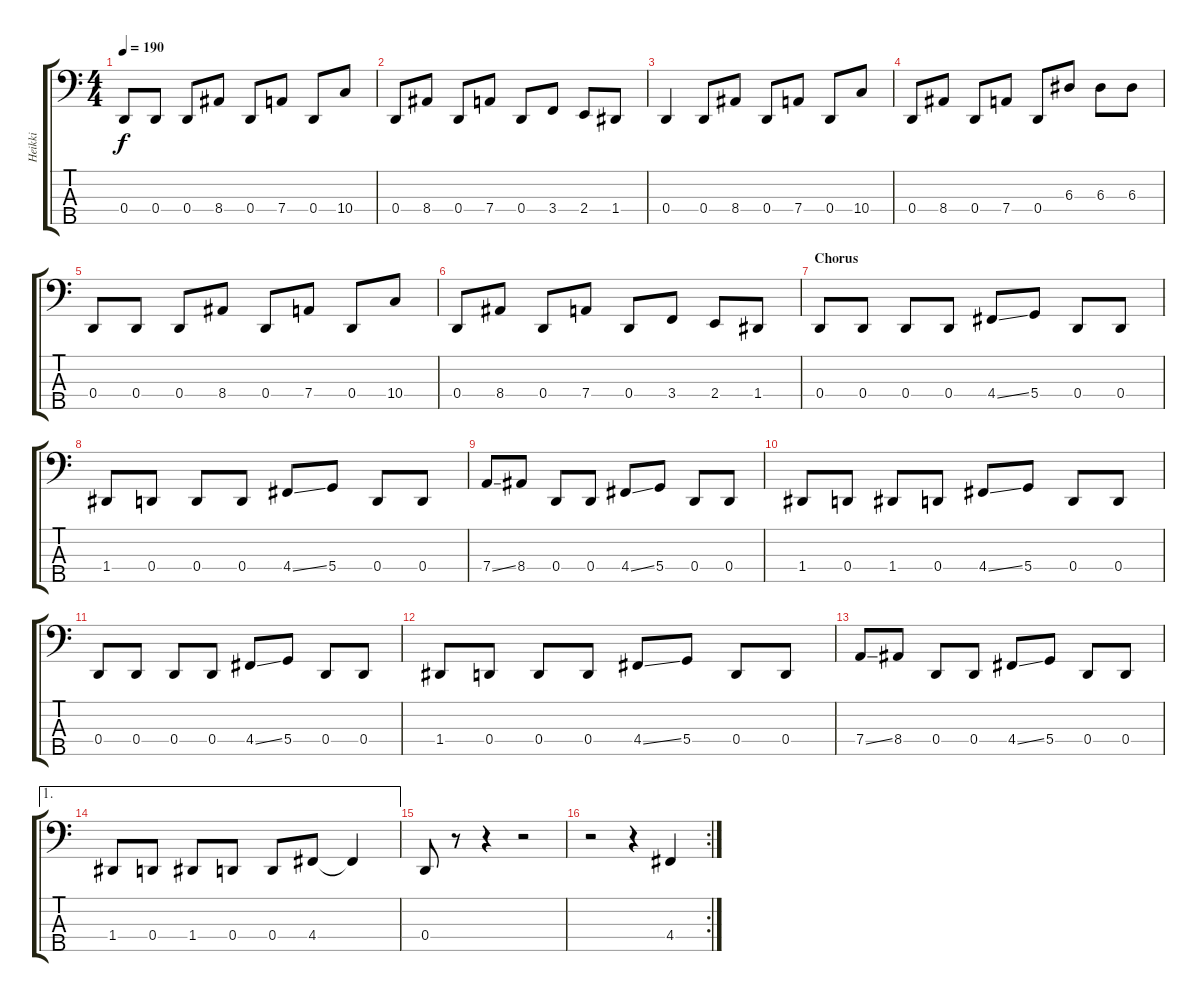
\track ("Heikki" "Heikki") {instrument electricbassfinger}
\staff {score tabs}
\tuning (G2 D2 A1 D1 A0) {hide}
\ts (4 4)
\tempo 190
\clef f4
\ks c
0.4.8{dy f} 0.4.8 0.4.8 8.4.8 0.4.8 7.4.8 0.4.8 10.4.8 |
0.4.8 8.4.8 0.4.8 7.4.8 0.4.8 3.4.8 2.4.8 1.4.8 |
0.4.4 0.4.8 8.4.8 0.4.8 7.4.8 0.4.8 10.4.8 |
0.4.8 8.4.8 0.4.8 7.4.8 0.4.8 6.3.8 6.3.8 6.3.8 |
0.4.8 0.4.8 0.4.8 8.4.8 0.4.8 7.4.8 0.4.8 10.4.8 |
0.4.8 8.4.8 0.4.8 7.4.8 0.4.8 3.4.8 2.4.8 1.4.8 |
\section ("" "Chorus")
0.4.8 0.4.8 0.4.8 0.4.8 4.4{ss}.8 5.4.8 0.4.8 0.4.8 |
1.4.8 0.4.8 0.4.8 0.4.8 4.4{ss}.8 5.4.8 0.4.8 0.4.8 |
7.4{ss}.8 8.4.8 0.4.8 0.4.8 4.4{ss}.8 5.4.8 0.4.8 0.4.8 |
1.4.8 0.4.8 1.4.8 0.4.8 4.4{ss}.8 5.4.8 0.4.8 0.4.8 |
0.4.8 0.4.8 0.4.8 0.4.8 4.4{ss}.8 5.4.8 0.4.8 0.4.8 |
1.4.8 0.4.8 0.4.8 0.4.8 4.4{ss}.8 5.4.8 0.4.8 0.4.8 |
7.4{ss}.8 8.4.8 0.4.8 0.4.8 4.4{ss}.8 5.4.8 0.4.8 0.4.8 |
\ae 1
1.4.8 0.4.8 1.4.8 0.4.8 0.4.8 4.4.8 4.4{t}.4 |
0.4.8 r.8 r.4 r.2 |
\rc 2
r.2 r.4 4.4.4
